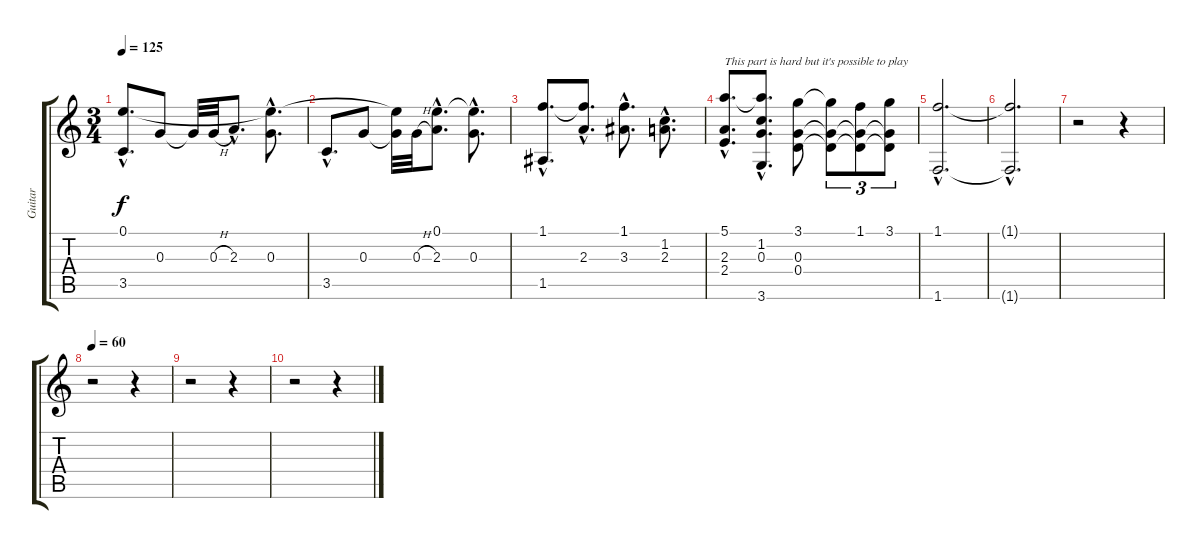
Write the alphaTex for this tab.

\track ("Guitar" "Guitar") {instrument acousticguitarnylon}
\staff {score tabs}
\tuning (E4 B3 G3 D3 A2 E2) {hide}
\ts (3 4)
\tempo 125
\clef g2
\ks c
(0.1{hac} 3.5{hac}).8{d dy f} 0.3.8 0.3{t}.32 0.3{h}.32 2.3{hac}.8{d} (0.1{hac t} 0.3{hac}).8{d} |
3.5{hac}.8{d} 0.3.8 (0.1{t} 0.3{t}).32 0.3{h}.32 (0.1{hac} 2.3{hac}).8{d} (0.1{hac t} 0.3{hac}).8{d} |
(1.1{hac} 1.5{hac}).8{d} (1.1{hac t} 2.3{hac}).8{d} (1.1{hac} 3.3{hac}).8{d} (1.2{hac} 2.3{hac}).8{d} |
(5.1{hac} 2.3{hac} 2.4{hac}).8{d txt "This part is hard but it's possible to play"} (5.1{hac t} 1.2{hac} 0.3{hac} 3.6{hac}).8{d} (3.1 0.3 0.4).8 (3.1{t} 0.3{t} 0.4{t}).8{tu (3 2)} (1.1 0.3{t} 0.4{t}).8{tu (3 2)} (3.1 0.3{t} 0.4{t}).8{tu (3 2)} |
(1.1{hac} 1.6{hac}).2{d} |
(1.1{hac t} 1.6{hac t}).2{d} |
r.2 r.4 |
\tempo 60
r.2 r.4 |
r.2 r.4 |
r.2 r.4
